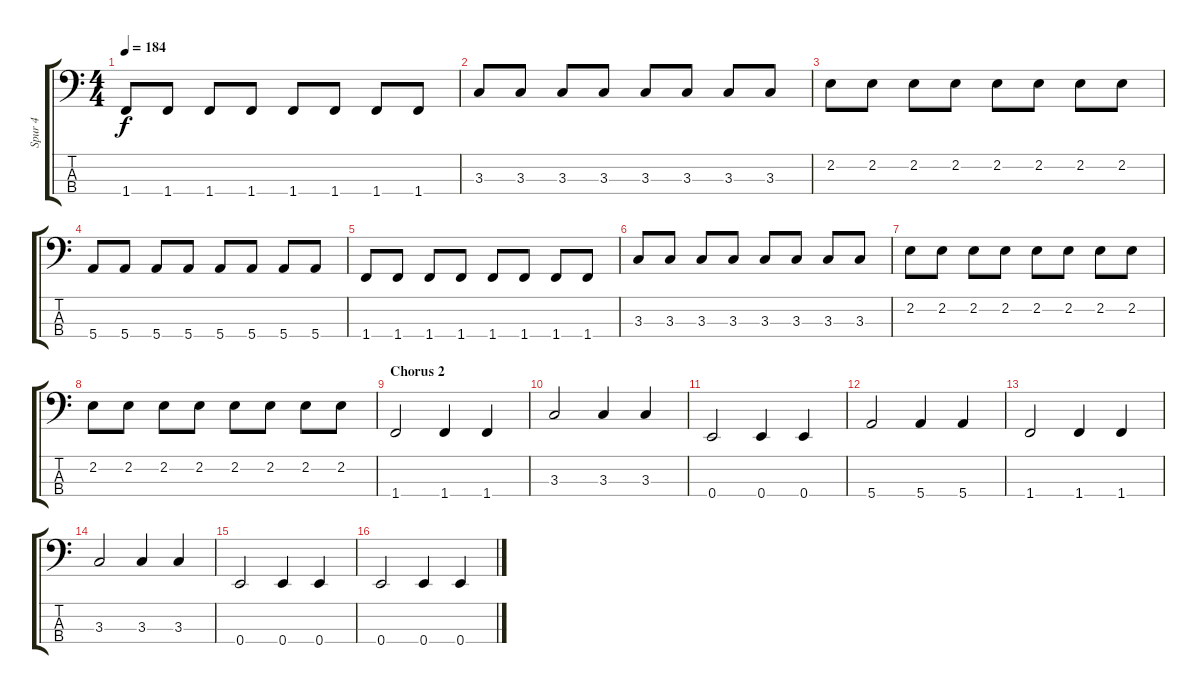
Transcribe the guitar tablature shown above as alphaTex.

\track ("Spur 4" "Spur 4") {instrument electricbassfinger}
\staff {score tabs}
\tuning (G2 D2 A1 E1) {hide}
\ts (4 4)
\tempo 184
\clef f4
\ks c
1.4.8{dy f} 1.4.8 1.4.8 1.4.8 1.4.8 1.4.8 1.4.8 1.4.8 |
3.3.8 3.3.8 3.3.8 3.3.8 3.3.8 3.3.8 3.3.8 3.3.8 |
2.2.8 2.2.8 2.2.8 2.2.8 2.2.8 2.2.8 2.2.8 2.2.8 |
5.4.8 5.4.8 5.4.8 5.4.8 5.4.8 5.4.8 5.4.8 5.4.8 |
1.4.8 1.4.8 1.4.8 1.4.8 1.4.8 1.4.8 1.4.8 1.4.8 |
3.3.8 3.3.8 3.3.8 3.3.8 3.3.8 3.3.8 3.3.8 3.3.8 |
2.2.8 2.2.8 2.2.8 2.2.8 2.2.8 2.2.8 2.2.8 2.2.8 |
2.2.8 2.2.8 2.2.8 2.2.8 2.2.8 2.2.8 2.2.8 2.2.8 |
\section ("" "Chorus 2")
1.4.2 1.4.4 1.4.4 |
3.3.2 3.3.4 3.3.4 |
0.4.2 0.4.4 0.4.4 |
5.4.2 5.4.4 5.4.4 |
1.4.2 1.4.4 1.4.4 |
3.3.2 3.3.4 3.3.4 |
0.4.2 0.4.4 0.4.4 |
0.4.2 0.4.4 0.4.4
